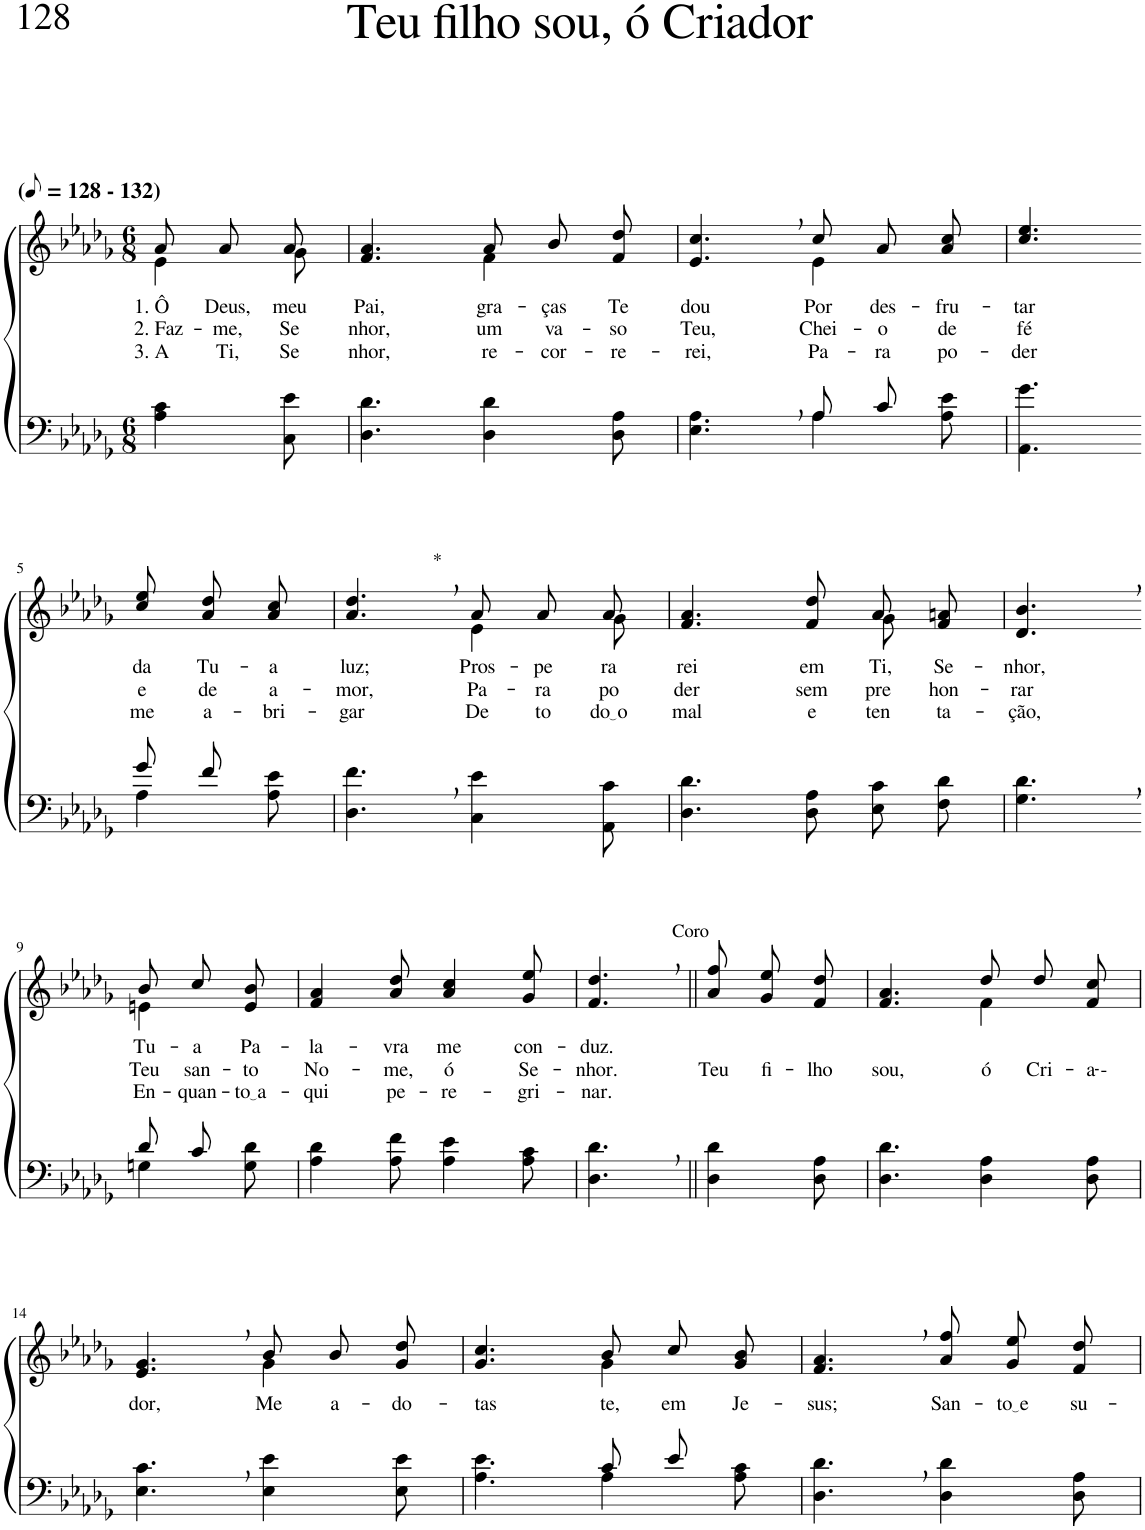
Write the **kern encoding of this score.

**kern	**kern	**text	**text	**text
*part2	*part1	*part1	*part1	*part1
*staff2	*staff1	*staff1	*staff1	*staff1
*I"Parte III e IV	*I"Parte I e II	*	*	*
*clefF4	*clefG2	*	*	*
*Trd2c3	*Trd2c3	*	*	*
*k[b-e-a-d-g-]	*k[b-e-a-d-g-]	*	*	*
*M6/8	*M6/8	*	*	*
*MM64	*MM64	*	*	*
=1	=1	=1	=1	=1
*	*^	*	*	*
!	!LO:TX:a:B:t=(	!	!	!	!
!	!LO:TX:a:B:t=- 132)	!	!	!	!
!	!	!	!LO:LY:b	!LO:LY:b	!LO:LY:b
4A-\ 4c\	8a-/L	4e-\	1. Ô	2. Faz-	3. A
!	!	!	!LO:LY:b	!LO:LY:b	!LO:LY:b
.	8a-/	.	Deus,	-me,	Ti,
!	!	!	!LO:LY:b	!LO:LY:b	!LO:LY:b
8C\ 8e-\	8a-/J	8g-\	meu	Se-	Se-
=2	=2	=2	=2	=2	=2
!	!	!	!LO:LY:b	!LO:LY:b	!LO:LY:b
4.D-\ 4.d-\	4.f/ 4.a-/	4.ryy	Pai,	-nhor,	-nhor,
!	!	!	!LO:LY:b	!LO:LY:b	!LO:LY:b
4D-\ 4d-\	8a-\L	4f\	gra-	um	re-
!	!	!	!LO:LY:b	!LO:LY:b	!LO:LY:b
.	8b-\	.	-ças	va-	-cor-
!	!	!	!LO:LY:b	!LO:LY:b	!LO:LY:b
8D-\ 8A-\	8f\ 8dd-\J	8ryy	Te	-so	-re-
=3	=3	=3	=3	=3	=3
*^	*	*	*	*	*
!	!	!	!	!LO:LY:b	!LO:LY:b	!LO:LY:b
4.ryy	4.E-\ 4.A-\	4.e-/, 4.cc/,	4.ryy	dou	Teu,	-rei,
!	!	!	!	!LO:LY:b	!LO:LY:b	!LO:LY:b
8A-/L	4A-\	8cc\L	4e-\	Por	Chei-	Pa-
!	!	!	!	!LO:LY:b	!LO:LY:b	!LO:LY:b
8c/J	.	8a-\	.	des-	-o	-ra
!	!	!	!	!LO:LY:b	!LO:LY:b	!LO:LY:b
8ryy	8A-\ 8e-\	8a-\ 8cc\J	8ryy	-fru-	de	po-
=4	=4	=4	=4	=4	=4	=4
!	!	!	!	!LO:LY:b	!LO:LY:b	!LO:LY:b
*v	*v	*	*	*	*	*
*	*v	*v	*	*	*
4.AA-\ 4.g-\	4.cc/ 4.ee-/	-tar	fé	-der
!!LO:LB:g=z
=5-	=5-	=5-	=5-	=5-
*^	*	*	*	*
!	!	!	!LO:LY:b	!LO:LY:b	!LO:LY:b
8g-/L	4A-\	8cc\ 8ee-\L	da	e	me
!	!	!	!LO:LY:b	!LO:LY:b	!LO:LY:b
8f/J	.	8a-\ 8dd-\	Tu-	de	a-
!	!	!	!LO:LY:b	!LO:LY:b	!LO:LY:b
8ryy	8A-\ 8e-\	8a-\ 8cc\J	-a	a-	-bri-
=6	=6	=6	=6	=6	=6
!	!	!LO:TX:a:t=*	!	!	!
!	!	!	!LO:LY:b	!LO:LY:b	!LO:LY:b
*v	*v	*^	*	*	*
4.D-\, 4.f\,	4.a-/, 4.dd-/,	4.ryy	luz;	-mor,	-gar
!	!	!	!LO:LY:b	!LO:LY:b	!LO:LY:b
4C\ 4e-\	8a-/L	4e-\	Pros-	Pa-	De
!	!	!	!LO:LY:b	!LO:LY:b	!LO:LY:b
.	8a-/	.	-pe-	-ra	to-
!	!	!	!LO:LY:b	!LO:LY:b	!LO:LY:b
8AA-\ 8c\	8a-/J	8g-\	-ra-	po-	do o
=7	=7	=7	=7	=7	=7
!	!	!	!LO:LY:b	!LO:LY:b	!LO:LY:b
4.D-\ 4.d-\	4.f/ 4.a-/	2ryy	-rei	-der	mal
!	!	!	!LO:LY:b	!LO:LY:b	!LO:LY:b
8D-\ 8A-\L	8f/ 8dd-/L	.	em	sem-	e
!	!	!	!LO:LY:b	!LO:LY:b	!LO:LY:b
8E-\ 8c\	8a-/	8g-\	Ti,	-pre	ten-
!	!	!	!LO:LY:b	!LO:LY:b	!LO:LY:b
8F\ 8d-\J	8f/ 8an/J	8ryy	Se-	hon-	-ta-
=8	=8	=8	=8	=8	=8
!	!	!	!LO:LY:b	!LO:LY:b	!LO:LY:b
*	*v	*v	*	*	*
4.G-\, 4.d-\,	4.d-/, 4.b-/,	-nhor,	-rar	-ção,
!!LO:LB:g=z
=9-	=9-	=9-	=9-	=9-
*^	*^	*	*	*
!	!	!	!	!LO:LY:b	!LO:LY:b	!LO:LY:b
8d-/L	4Gn\	8b-\L	4en\	Tu-	Teu	En-
!	!	!	!	!LO:LY:b	!LO:LY:b	!LO:LY:b
8c/J	.	8cc\	.	-a	san-	-quan-
!	!	!	!	!LO:LY:b	!LO:LY:b	!LO:LY:b
8ryy	8G\ 8d-\	8e\ 8b-\J	8ryy	Pa-	-to	to a
=10	=10	=10	=10	=10	=10	=10
!	!	!	!	!LO:LY:b	!LO:LY:b	!LO:LY:b
*v	*v	*	*	*	*	*
*	*v	*v	*	*	*
4A-\ 4d-\	4f/ 4a-/	-la-	No-	-qui
!	!	!LO:LY:b	!LO:LY:b	!LO:LY:b
8A-\ 8f\	8a-/ 8dd-/	-vra	-me,	pe-
!	!	!LO:LY:b	!LO:LY:b	!LO:LY:b
4A-\ 4e-\	4a-/ 4cc/	me	ó	-re-
!	!	!LO:LY:b	!LO:LY:b	!LO:LY:b
8A-\ 8c\	8g-/ 8ee-/	con-	Se-	-gri-
=11	=11	=11	=11	=11
!	!LO:TX:a:t=Coro	!	!	!
!	!	!LO:LY:b	!LO:LY:b	!LO:LY:b
4.D-\, 4.d-\,	4.f/, 4.dd-/,	-duz.	-nhor.	-nar.
=12||	=12||	=12||	=12||	=12||
!	!	!	!LO:LY:b	!
4D-\ 4d-\	8a-\ 8ff\L	.	Teu	.
!	!	!	!LO:LY:b	!
.	8g-\ 8ee-\	.	fi-	.
!	!	!	!LO:LY:b	!
8D-\ 8A-\	8f\ 8dd-\J	.	-lho	.
=13	=13	=13	=13	=13
!	!	!	!LO:LY:b	!
*	*^	*	*	*
4.D-\ 4.d-\	4.f/ 4.a-/	4.ryy	.	sou,	.
!	!	!	!	!LO:LY:b	!
4D-\ 4A-\	8dd-\L	4f\	.	ó	.
!	!	!	!	!LO:LY:b	!
.	8dd-\	.	.	Cri-	.
!	!	!	!	!LO:LY:b	!
8D-\ 8A-\	8f\ 8cc\J	8ryy	.	-a --	.
!!LO:LB:g=z	!!
=14	=14	=14	=14	=14	=14
!	!	!	!LO:LY:b	!	!
4.E-\, 4.c\,	4.e-/, 4.g-/,	4.ryy	dor,	.	.
!	!	!	!LO:LY:b	!	!
4E-\ 4e-\	8b-\L	4g-\	Me	.	.
!	!	!	!LO:LY:b	!	!
.	8b-\	.	a-	.	.
!	!	!	!LO:LY:b	!	!
8E-\ 8e-\	8g-\ 8dd-\J	8ryy	-do-	.	.
=15	=15	=15	=15	=15	=15
*^	*	*	*	*	*
!	!	!	!	!LO:LY:b	!	!
4.ryy	4.A-\ 4.e-\	4.g-/ 4.cc/	4.ryy	-tas-	.	.
!	!	!	!	!LO:LY:b	!	!
8c/L	4A-\	8b-\L	4g-\	-te,	.	.
!	!	!	!	!LO:LY:b	!	!
8e-/J	.	8cc\	.	em	.	.
!	!	!	!	!LO:LY:b	!	!
8ryy	8A-\ 8c\	8g-\ 8b-\J	8ryy	Je-	.	.
=16	=16	=16	=16	=16	=16	=16
!	!	!	!	!LO:LY:b	!	!
*v	*v	*	*	*	*	*
*	*v	*v	*	*	*
4.D-\, 4.d-\,	4.f/, 4.a-/,	-sus;	.	.
!	!	!LO:LY:b	!	!
4D-\ 4d-\	8a-\ 8ff\L	San-	.	.
!	!	!LO:LY:b	!	!
.	8g-\ 8ee-\	to e	.	.
!	!	!LO:LY:b	!	!
8D-\ 8A-\	8f\ 8dd-\J	su-	.	.
=	=	=	=	=
*-	*-	*-	*-	*-
